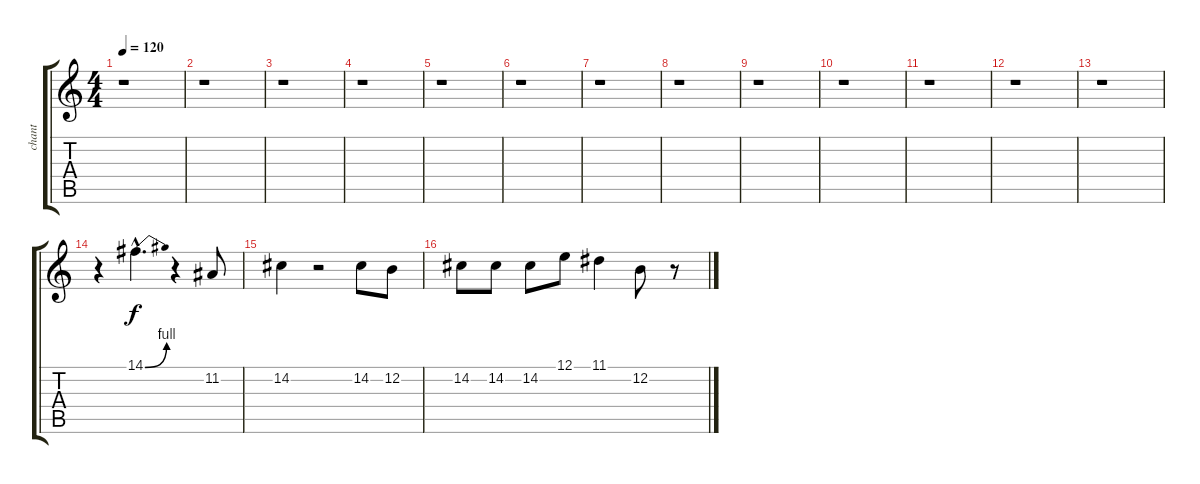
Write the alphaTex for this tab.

\track ("chant" "chant") {instrument sopranosax}
\staff {score tabs}
\tuning (E4 B3 G3 D3 A2 E2) {hide}
\ts (4 4)
\tempo 120
\clef g2
\ks c
r.1{dy f} |
r.1 |
r.1 |
r.1 |
r.1 |
r.1 |
r.1 |
r.1 |
r.1 |
r.1 |
r.1 |
r.1 |
r.1 |
r.4 14.1{be (bend 0 0 60 4) hac}.4{d} r.4 11.2.8 |
14.2.4 r.2 14.2.8 12.2.8 |
14.2.8 14.2.8 14.2.8 12.1.8 11.1.4 12.2.8 r.8
